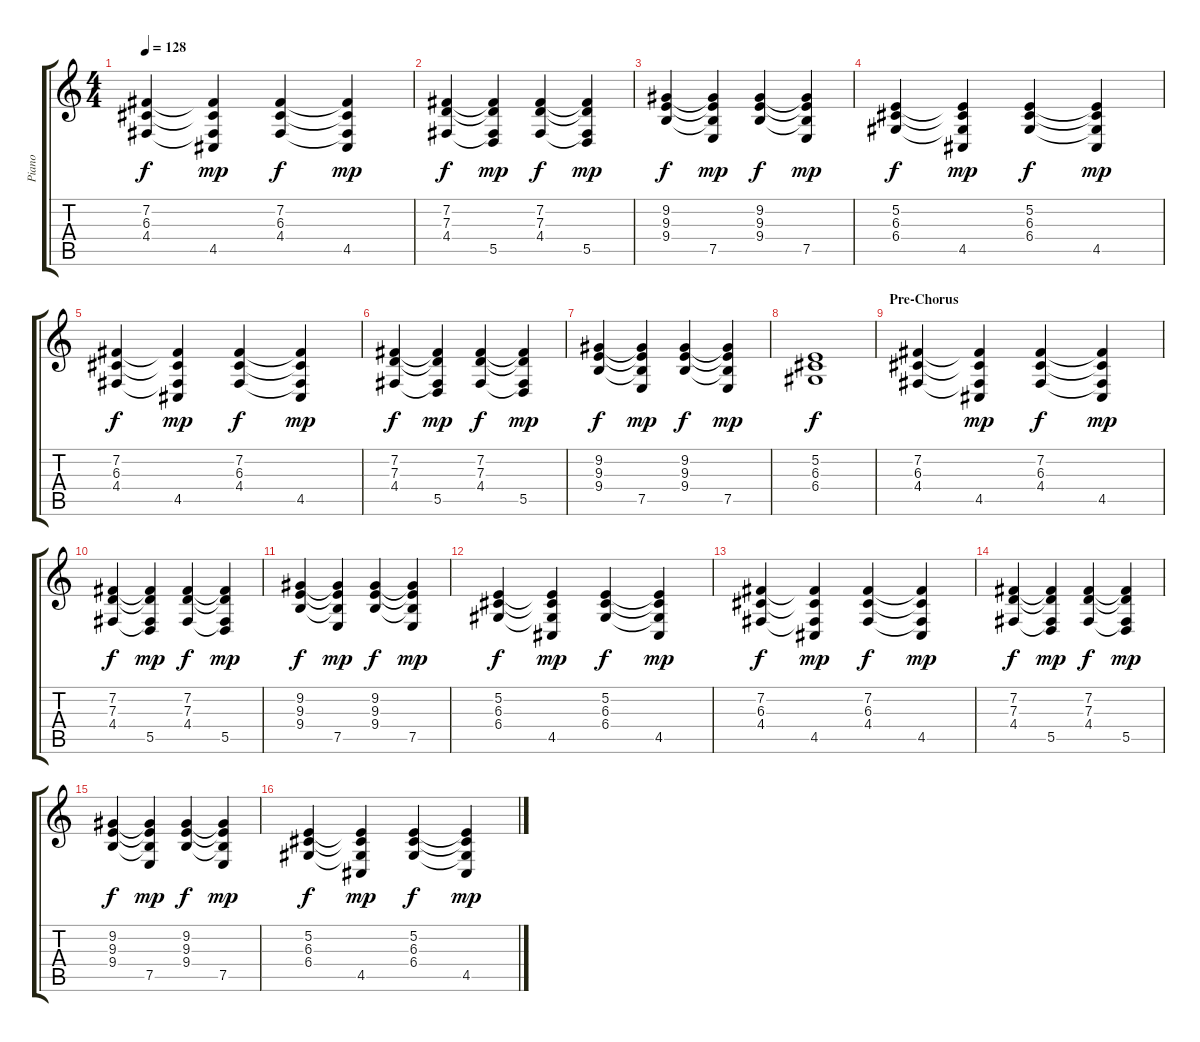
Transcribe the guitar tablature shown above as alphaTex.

\track ("Piano" "Piano") {instrument brightacousticpiano}
\staff {score tabs}
\tuning (E4 B3 G3 D3 A2 E2) {hide}
\ts (4 4)
\tempo 128
\clef g2
\ks c
(7.2 6.3 4.4).4{dy f} (7.2{t} 6.3{t} 4.4{t} 4.5).4{dy mp} (7.2 6.3 4.4).4{dy f} (7.2{t} 6.3{t} 4.4{t} 4.5).4{dy mp} |
(7.2 7.3 4.4).4{dy f} (7.2{t} 7.3{t} 4.4{t} 5.5).4{dy mp} (7.2 7.3 4.4).4{dy f} (7.2{t} 7.3{t} 4.4{t} 5.5).4{dy mp} |
(9.2 9.3 9.4).4{dy f} (9.2{t} 9.3{t} 9.4{t} 7.5).4{dy mp} (9.2 9.3 9.4).4{dy f} (9.2{t} 9.3{t} 9.4{t} 7.5).4{dy mp} |
(5.2 6.3 6.4).4{dy f} (5.2{t} 6.3{t} 6.4{t} 4.5).4{dy mp} (5.2 6.3 6.4).4{dy f} (5.2{t} 6.3{t} 6.4{t} 4.5).4{dy mp} |
(7.2 6.3 4.4).4{dy f} (7.2{t} 6.3{t} 4.4{t} 4.5).4{dy mp} (7.2 6.3 4.4).4{dy f} (7.2{t} 6.3{t} 4.4{t} 4.5).4{dy mp} |
(7.2 7.3 4.4).4{dy f} (7.2{t} 7.3{t} 4.4{t} 5.5).4{dy mp} (7.2 7.3 4.4).4{dy f} (7.2{t} 7.3{t} 4.4{t} 5.5).4{dy mp} |
(9.2 9.3 9.4).4{dy f} (9.2{t} 9.3{t} 9.4{t} 7.5).4{dy mp} (9.2 9.3 9.4).4{dy f} (9.2{t} 9.3{t} 9.4{t} 7.5).4{dy mp} |
(5.2 6.3 6.4).1{dy f} |
\section ("" "Pre-Chorus")
(7.2 6.3 4.4).4 (7.2{t} 6.3{t} 4.4{t} 4.5).4{dy mp} (7.2 6.3 4.4).4{dy f} (7.2{t} 6.3{t} 4.4{t} 4.5).4{dy mp} |
(7.2 7.3 4.4).4{dy f} (7.2{t} 7.3{t} 4.4{t} 5.5).4{dy mp} (7.2 7.3 4.4).4{dy f} (7.2{t} 7.3{t} 4.4{t} 5.5).4{dy mp} |
(9.2 9.3 9.4).4{dy f} (9.2{t} 9.3{t} 9.4{t} 7.5).4{dy mp} (9.2 9.3 9.4).4{dy f} (9.2{t} 9.3{t} 9.4{t} 7.5).4{dy mp} |
(5.2 6.3 6.4).4{dy f} (5.2{t} 6.3{t} 6.4{t} 4.5).4{dy mp} (5.2 6.3 6.4).4{dy f} (5.2{t} 6.3{t} 6.4{t} 4.5).4{dy mp} |
(7.2 6.3 4.4).4{dy f} (7.2{t} 6.3{t} 4.4{t} 4.5).4{dy mp} (7.2 6.3 4.4).4{dy f} (7.2{t} 6.3{t} 4.4{t} 4.5).4{dy mp} |
(7.2 7.3 4.4).4{dy f} (7.2{t} 7.3{t} 4.4{t} 5.5).4{dy mp} (7.2 7.3 4.4).4{dy f} (7.2{t} 7.3{t} 4.4{t} 5.5).4{dy mp} |
(9.2 9.3 9.4).4{dy f} (9.2{t} 9.3{t} 9.4{t} 7.5).4{dy mp} (9.2 9.3 9.4).4{dy f} (9.2{t} 9.3{t} 9.4{t} 7.5).4{dy mp} |
(5.2 6.3 6.4).4{dy f} (5.2{t} 6.3{t} 6.4{t} 4.5).4{dy mp} (5.2 6.3 6.4).4{dy f} (5.2{t} 6.3{t} 6.4{t} 4.5).4{dy mp}
